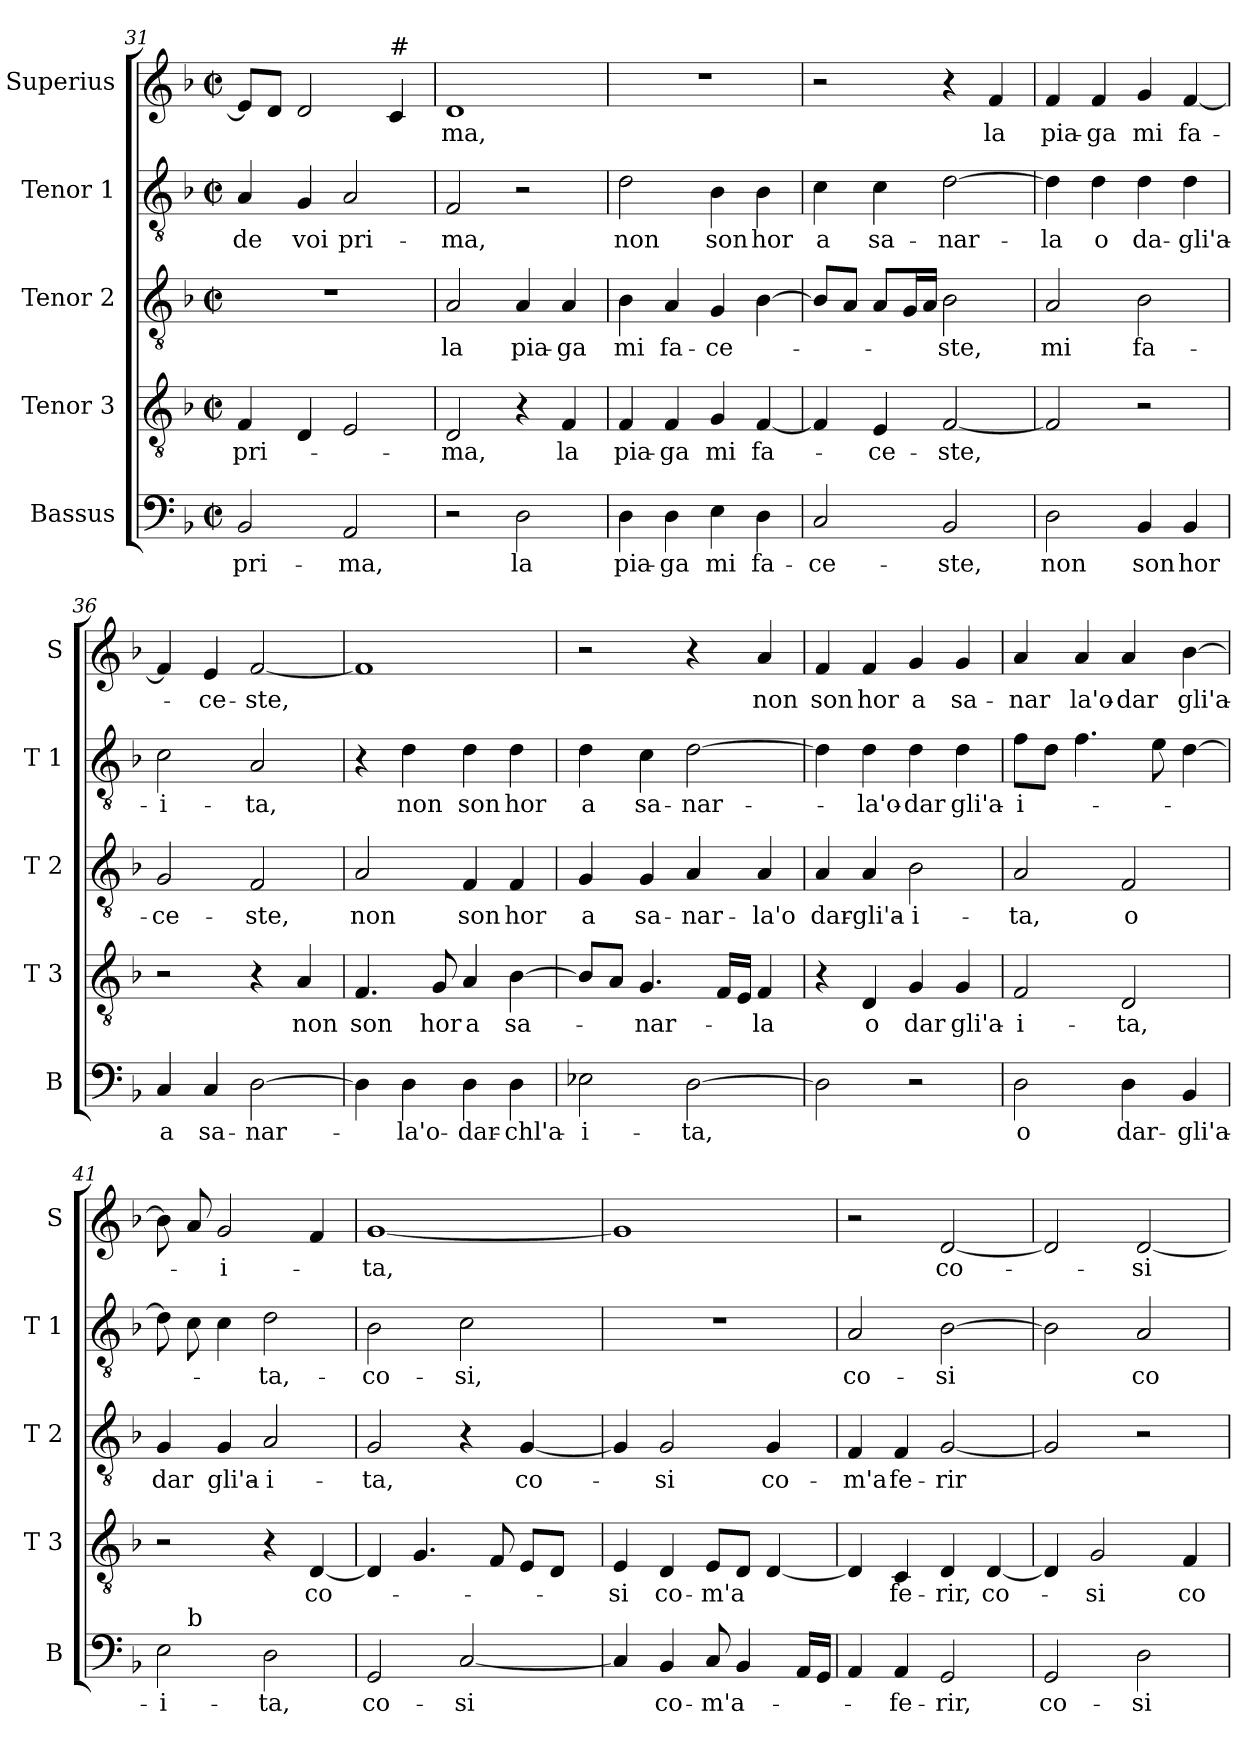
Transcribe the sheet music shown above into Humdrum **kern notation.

**kern	**text	**kern	**text	**kern	**text	**kern	**text	**kern	**text
*part5	*part5	*part4	*part4	*part3	*part3	*part2	*part2	*part1	*part1
*staff5	*staff5	*staff4	*staff4	*staff3	*staff3	*staff2	*staff2	*staff1	*staff1
*I"Bassus	*	*I"Tenor 3	*	*I"Tenor 2	*	*I"Tenor 1	*	*I"Superius	*
*I'B	*	*I'T 3	*	*I'T 2	*	*I'T 1	*	*I'S	*
*clefF4	*	*clefGv2	*	*clefGv2	*	*clefGv2	*	*clefG2	*
*k[b-]	*	*k[b-]	*	*k[b-]	*	*k[b-]	*	*k[b-]	*
*F:	*	*F:	*	*F:	*	*F:	*	*F:	*
*M2/2	*	*M2/2	*	*M2/2	*	*M2/2	*	*M2/2	*
*met(c|)	*	*met(c|)	*	*met(c|)	*	*met(c|)	*	*met(c|)	*
=31	=31	=31	=31	=31	=31	=31	=31	=31	=31
!	!LO:LY:b	!	!LO:LY:b	!	!	!	!LO:LY:b	!	!
2BB-/	pri-	4F/	pri-	1r	.	4A/	-de	8e/L]	.
.	.	.	.	.	.	.	.	8d/J	.
!	!	!	!	!	!	!	!LO:LY:b	!	!
.	.	4D/	.	.	.	4G/	voi	2d/	.
!	!LO:LY:b	!	!	!	!	!	!LO:LY:b	!	!
2AA/	-ma,	2E/	.	.	.	2A/	pri-	.	.
!	!	!	!	!	!	!	!	!LO:TX:a:t=#	!
.	.	.	.	.	.	.	.	4c/	.
!!LO:PB:g=z
=32	=32	=32	=32	=32	=32	=32	=32	=32	=32
!	!	!	!LO:LY:b	!	!LO:LY:b	!	!LO:LY:b	!	!LO:LY:b
2r	.	2D/	-ma,	2A/	la	2F/	-ma,	1d	-ma,
!	!LO:LY:b	!	!	!	!LO:LY:b	!	!	!	!
2D\	la	4r	.	4A/	pia-	2r	.	.	.
!	!	!	!LO:LY:b	!	!LO:LY:b	!	!	!	!
.	.	4F/	la	4A/	-ga	.	.	.	.
=33	=33	=33	=33	=33	=33	=33	=33	=33	=33
!	!LO:LY:b	!	!LO:LY:b	!	!LO:LY:b	!	!LO:LY:b	!	!
4D\	pia-	4F/	pia-	4B-\	mi	2d\	non	1r	.
!	!LO:LY:b	!	!LO:LY:b	!	!LO:LY:b	!	!	!	!
4D\	-ga	4F/	-ga	4A/	fa-	.	.	.	.
!	!LO:LY:b	!	!LO:LY:b	!	!LO:LY:b	!	!LO:LY:b	!	!
4E\	mi	4G/	mi	4G/	-ce-	4B-\	son	.	.
!	!LO:LY:b	!	!LO:LY:b	!	!	!	!LO:LY:b	!	!
4D\	fa-	[4F/	fa-	[4B-\	.	4B-\	hor	.	.
=34	=34	=34	=34	=34	=34	=34	=34	=34	=34
!	!LO:LY:b	!	!	!	!	!	!LO:LY:b	!	!
2C/	-ce-	4F/]	.	8B-/L]	.	4c\	a	2r	.
.	.	.	.	8A/J	.	.	.	.	.
!	!	!	!LO:LY:b	!	!	!	!LO:LY:b	!	!
.	.	4E/	-ce-	8A/L	.	4c\	sa-	.	.
.	.	.	.	16G/L	.	.	.	.	.
.	.	.	.	16A/JJ	.	.	.	.	.
!	!LO:LY:b	!	!LO:LY:b	!	!LO:LY:b	!	!LO:LY:b	!	!
2BB-/	-ste,	[2F/	-ste,	2B-\	-ste,	[2d\	-nar-	4r	.
!	!	!	!	!	!	!	!	!	!LO:LY:b
.	.	.	.	.	.	.	.	4f/	la
=35	=35	=35	=35	=35	=35	=35	=35	=35	=35
!	!LO:LY:b	!	!	!	!LO:LY:b	!	!LO:LY:b	!	!LO:LY:b
2D\	non	2F/]	.	2A/	mi	4d\]	-la	4f/	pia-
!	!	!	!	!	!	!	!LO:LY:b	!	!LO:LY:b
.	.	.	.	.	.	4d\	o	4f/	-ga
!	!LO:LY:b	!	!	!	!LO:LY:b	!	!LO:LY:b	!	!LO:LY:b
4BB-/	son	2r	.	2B-\	fa-	4d\	da-	4g/	mi
!	!LO:LY:b	!	!	!	!	!	!LO:LY:b	!	!LO:LY:b
4BB-/	hor	.	.	.	.	4d\	-gli'a-	[4f/	fa-
=36	=36	=36	=36	=36	=36	=36	=36	=36	=36
!	!LO:LY:b	!	!	!	!LO:LY:b	!	!LO:LY:b	!	!
4C/	a	2r	.	2G/	-ce-	2c\	-i-	4f/]	.
!	!LO:LY:b	!	!	!	!	!	!	!	!LO:LY:b
4C/	sa-	.	.	.	.	.	.	4e/	-ce-
!	!LO:LY:b	!	!	!	!LO:LY:b	!	!LO:LY:b	!	!LO:LY:b
[2D\	-nar-	4r	.	2F/	-ste,	2A/	-ta,	[2f/	-ste,
!	!	!	!LO:LY:b	!	!	!	!	!	!
.	.	4A/	non	.	.	.	.	.	.
=37	=37	=37	=37	=37	=37	=37	=37	=37	=37
!	!	!	!LO:LY:b	!	!LO:LY:b	!	!	!	!
4D\]	.	4.F/	son	2A/	non	4r	.	1f]	.
!	!LO:LY:b	!	!	!	!	!	!LO:LY:b	!	!
4D\	-la'o-	.	.	.	.	4d\	non	.	.
!	!	!	!LO:LY:b	!	!	!	!	!	!
.	.	8G/	hor	.	.	.	.	.	.
!	!LO:LY:b	!	!LO:LY:b	!	!LO:LY:b	!	!LO:LY:b	!	!
4D\	-dar-	4A/	a	4F/	son	4d\	son	.	.
!	!LO:LY:b	!	!LO:LY:b	!	!LO:LY:b	!	!LO:LY:b	!	!
4D\	-chl'a-	[4B-\	sa-	4F/	hor	4d\	hor	.	.
!!LO:LB:g=z
=38	=38	=38	=38	=38	=38	=38	=38	=38	=38
!	!LO:LY:b	!	!	!	!LO:LY:b	!	!LO:LY:b	!	!
2E-X\	-i-	8B-/L]	.	4G/	a	4d\	a	2r	.
.	.	8A/J	.	.	.	.	.	.	.
!	!	!	!LO:LY:b	!	!LO:LY:b	!	!LO:LY:b	!	!
.	.	4.G/	-nar-	4G/	sa-	4c\	sa-	.	.
!	!LO:LY:b	!	!	!	!LO:LY:b	!	!LO:LY:b	!	!
[2D\	-ta,	.	.	4A/	-nar-	[2d\	-nar-	4r	.
.	.	16F/LL	.	.	.	.	.	.	.
.	.	16E/JJ	.	.	.	.	.	.	.
!	!	!	!LO:LY:b	!	!LO:LY:b	!	!	!	!LO:LY:b
.	.	4F/	-la	4A/	-la'o	.	.	4a/	non
=39	=39	=39	=39	=39	=39	=39	=39	=39	=39
!	!	!	!	!	!LO:LY:b	!	!	!	!LO:LY:b
2D\]	.	4r	.	4A/	dar-	4d\]	.	4f/	son
!	!	!	!LO:LY:b	!	!LO:LY:b	!	!LO:LY:b	!	!LO:LY:b
.	.	4D/	o	4A/	-gli'a-	4d\	-la'o-	4f/	hor
!	!	!	!LO:LY:b	!	!LO:LY:b	!	!LO:LY:b	!	!LO:LY:b
2r	.	4G/	dar	2B-\	-i-	4d\	-dar	4g/	a
!	!	!	!LO:LY:b	!	!	!	!LO:LY:b	!	!LO:LY:b
.	.	4G/	gli'a-	.	.	4d\	gli'a-	4g/	sa-
=40	=40	=40	=40	=40	=40	=40	=40	=40	=40
!	!LO:LY:b	!	!LO:LY:b	!	!LO:LY:b	!	!LO:LY:b	!	!LO:LY:b
2D\	o	2F/	-i-	2A/	-ta,	8f\L	-i-	4a/	-nar
.	.	.	.	.	.	8d\J	.	.	.
!	!	!	!	!	!	!	!	!	!LO:LY:b
.	.	.	.	.	.	4.f\	.	4a/	la'o-
!	!LO:LY:b	!	!LO:LY:b	!	!LO:LY:b	!	!	!	!LO:LY:b
4D\	dar-	2D/	-ta,	2F/	o	.	.	4a/	-dar
.	.	.	.	.	.	8e\	.	.	.
!	!LO:LY:b	!	!	!	!	!	!	!	!LO:LY:b
4BB-/	-gli'a-	.	.	.	.	[4d\	.	[4b-\	gli'a-
=41	=41	=41	=41	=41	=41	=41	=41	=41	=41
!	!LO:LY:b	!	!	!	!LO:LY:b	!	!	!	!
*^	*	*	*	*	*	*	*	*	*
2E\	8ryy	-i-	2r	.	4G/	dar	8d\]	.	8b-\]	.
!	!LO:TX:a:t=b	!	!	!	!	!	!	!	!	!
.	2..ryy	.	.	.	.	.	8c\	.	8a/	.
!	!	!	!	!	!	!LO:LY:b	!	!	!	!LO:LY:b
.	.	.	.	.	4G/	gli'a-	4c\	.	2g/	-i-
!	!	!LO:LY:b	!	!	!	!LO:LY:b	!	!LO:LY:b	!	!
2D\	.	-ta,	4r	.	2A/	-i-	2d\	-ta,-	.	.
!	!	!	!	!LO:LY:b	!	!	!	!	!	!
.	.	.	[4D/	co-	.	.	.	.	4f/	.
=42	=42	=42	=42	=42	=42	=42	=42	=42	=42	=42
!	!	!LO:LY:b	!	!	!	!LO:LY:b	!	!LO:LY:b	!	!LO:LY:b
*v	*v	*	*	*	*	*	*	*	*	*
2GG/	co-	4D/]	.	2G/	-ta,	2B-\	-co-	[1g	-ta,
.	.	4.G/	.	.	.	.	.	.	.
!	!LO:LY:b	!	!	!	!	!	!LO:LY:b	!	!
[2C/	-si	.	.	4r	.	2c\	-si,	.	.
.	.	8F/	.	.	.	.	.	.	.
!	!	!	!	!	!LO:LY:b	!	!	!	!
.	.	8E/L	.	[4G/	co-	.	.	.	.
.	.	8D/J	.	.	.	.	.	.	.
=43	=43	=43	=43	=43	=43	=43	=43	=43	=43
!	!	!	!LO:LY:b	!	!	!	!	!	!
4C/]	.	4E/	-si	4G/]	.	1r	.	1g]	.
!	!LO:LY:b	!	!LO:LY:b	!	!LO:LY:b	!	!	!	!
4BB-/	co-	4D/	co-	2G/	-si	.	.	.	.
!	!LO:LY:b	!	!LO:LY:b	!	!	!	!	!	!
8C/	-m'a-	8E/L	-m'a	.	.	.	.	.	.
4BB-/	.	8D/J	.	.	.	.	.	.	.
!	!	!	!	!	!LO:LY:b	!	!	!	!
.	.	[4D/	.	4G/	co-	.	.	.	.
16AA/LL	.	.	.	.	.	.	.	.	.
16GG/JJ	.	.	.	.	.	.	.	.	.
!!LO:LB:g=z
=44	=44	=44	=44	=44	=44	=44	=44	=44	=44
!	!	!	!	!	!LO:LY:b	!	!LO:LY:b	!	!
4AA/	.	4D/]	.	4F/	-m'a	2A/	co-	2r	.
!	!LO:LY:b	!	!LO:LY:b	!	!LO:LY:b	!	!	!	!
4AA/	-fe-	4C/	fe-	4F/	fe-	.	.	.	.
!	!LO:LY:b	!	!LO:LY:b	!	!LO:LY:b	!	!LO:LY:b	!	!LO:LY:b
2GG/	-rir,	4D/	-rir,	[2G/	-rir	[2B-\	-si	[2d/	co-
!	!	!	!LO:LY:b	!	!	!	!	!	!
.	.	[4D/	co-	.	.	.	.	.	.
=45	=45	=45	=45	=45	=45	=45	=45	=45	=45
!	!LO:LY:b	!	!	!	!	!	!	!	!
2GG/	co-	4D/]	.	2G/]	.	2B-\]	.	2d/]	.
!	!	!	!LO:LY:b	!	!	!	!	!	!
.	.	2G/	-si	.	.	.	.	.	.
!	!LO:LY:b	!	!	!	!	!	!LO:LY:b	!	!LO:LY:b
2D\	-si	.	.	2r	.	2A/	co-	[2d/	-si
!	!	!	!LO:LY:b	!	!	!	!	!	!
.	.	4F/	co-	.	.	.	.	.	.
=	=	=	=	=	=	=	=	=	=
*-	*-	*-	*-	*-	*-	*-	*-	*-	*-
